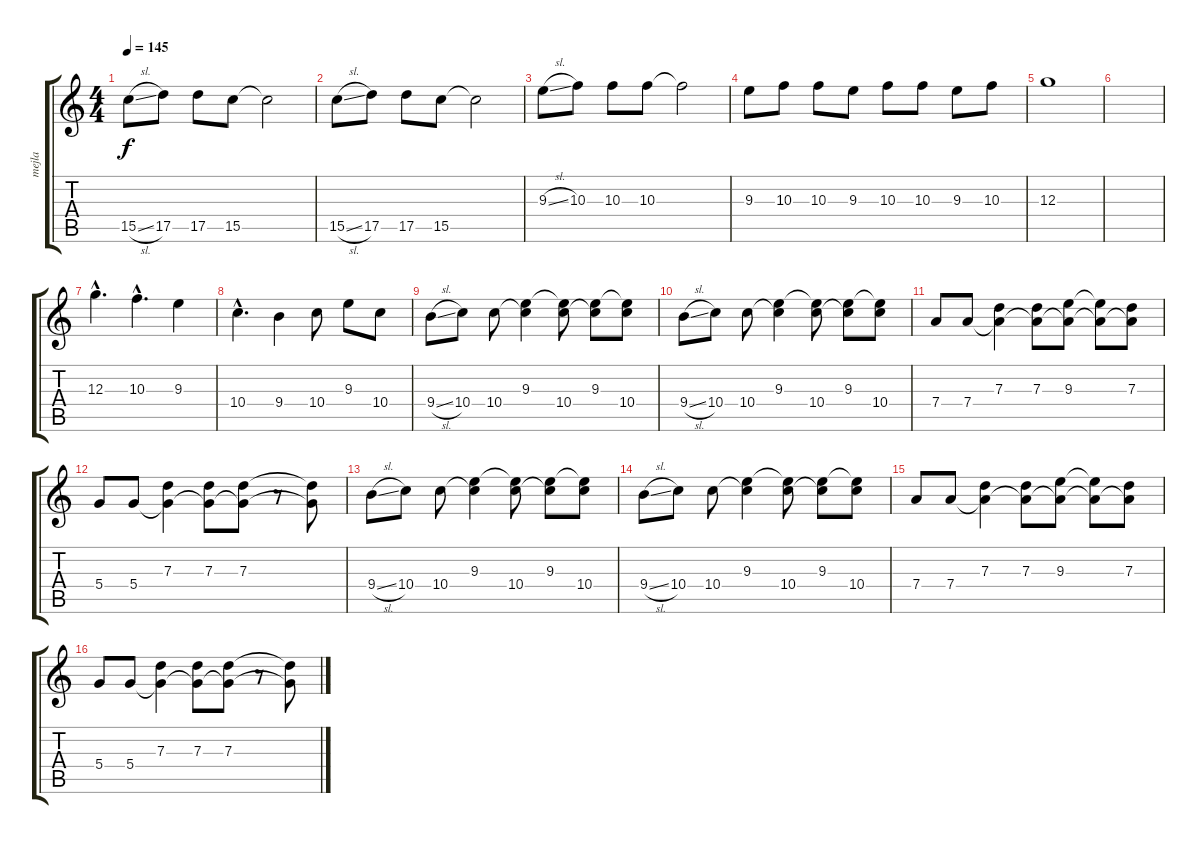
\track ("mejla" "mejla") {instrument distortionguitar}
\staff {score tabs}
\tuning (E4 B3 G3 D3 A2 E2) {hide}
\ts (4 4)
\tempo 145
\clef g2
\ks c
15.5{sl}.8{dy f} 17.5.8 17.5.8 15.5.8 15.5{t}.2 |
15.5{sl}.8 17.5.8 17.5.8 15.5.8 15.5{t}.2 |
9.3{sl}.8 10.3.8 10.3.8 10.3.8 10.3{t}.2 |
9.3.8 10.3.8 10.3.8 9.3.8 10.3.8 10.3.8 9.3.8 10.3.8 |
12.3.1 |
|
12.3{hac}.4{d} 10.3{hac}.4{d} 9.3.4 |
10.4{hac}.4{d} 9.4.4 10.4.8 9.3.8 10.4.8 |
9.4{sl}.8 10.4.8 10.4.8 (9.3 10.4{t}).4 (9.3{t} 10.4).8 (9.3 10.4{t}).8 (9.3{t} 10.4).8 |
9.4{sl}.8 10.4.8 10.4.8 (9.3 10.4{t}).4 (9.3{t} 10.4).8 (9.3 10.4{t}).8 (9.3{t} 10.4).8 |
7.4.8 7.4.8 (7.3 7.4{t}).4 (7.3 7.4{t}).8 (9.3 7.4{t}).8 (9.3{t} 7.4{t}).8 (7.3 7.4{t}).8 |
5.4.8 5.4.8 (7.3 5.4{t}).4 (7.3 5.4{t}).8 (7.3 5.4{t}).8 r.8 (7.3{t} 5.4{t}).8 |
9.4{sl}.8 10.4.8 10.4.8 (9.3 10.4{t}).4 (9.3{t} 10.4).8 (9.3 10.4{t}).8 (9.3{t} 10.4).8 |
9.4{sl}.8 10.4.8 10.4.8 (9.3 10.4{t}).4 (9.3{t} 10.4).8 (9.3 10.4{t}).8 (9.3{t} 10.4).8 |
7.4.8 7.4.8 (7.3 7.4{t}).4 (7.3 7.4{t}).8 (9.3 7.4{t}).8 (9.3{t} 7.4{t}).8 (7.3 7.4{t}).8 |
5.4.8 5.4.8 (7.3 5.4{t}).4 (7.3 5.4{t}).8 (7.3 5.4{t}).8 r.8 (7.3{t} 5.4{t}).8
